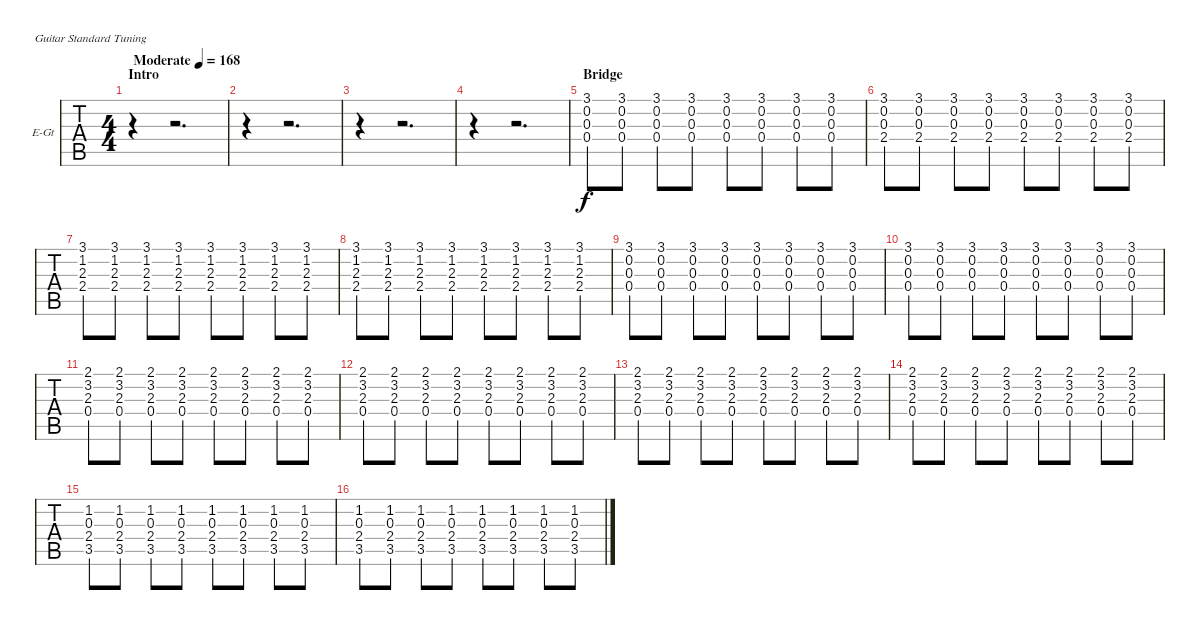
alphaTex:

\bracketExtendMode groupsimilarinstruments
\firstSystemTrackNameOrientation horizontal
\otherSystemsTrackNameOrientation horizontal
\track ("Nick" "E-Gt") {instrument overdrivenguitar}
\staff {tabs}
\tuning (E4 B3 G3 D3 A2 E2)
\ts (4 4)
\beaming (8 2 2 2 2)
\section ("" "Intro")
\tempo (168 "Moderate")
\clef g2
\ks c
r.4{dy f instrument overdrivenguitar} r.2{d} |
r.4 r.2{d} |
r.4 r.2{d} |
r.4 r.2{d} |
\section ("" "Bridge")
(3.1 0.2 0.3 0.4).8 (3.1 0.2 0.3 0.4).8 (3.1 0.2 0.3 0.4).8 (3.1 0.2 0.3 0.4).8 (3.1 0.2 0.3 0.4).8 (3.1 0.2 0.3 0.4).8 (3.1 0.2 0.3 0.4).8 (3.1 0.2 0.3 0.4).8 |
(3.1 0.2 0.3 2.4).8 (3.1 0.2 0.3 2.4).8 (3.1 0.2 0.3 2.4).8 (3.1 0.2 0.3 2.4).8 (3.1 0.2 0.3 2.4).8 (3.1 0.2 0.3 2.4).8 (3.1 0.2 0.3 2.4).8 (3.1 0.2 0.3 2.4).8 |
(3.1 1.2 2.3 2.4).8 (3.1 1.2 2.3 2.4).8 (3.1 1.2 2.3 2.4).8 (3.1 1.2 2.3 2.4).8 (3.1 1.2 2.3 2.4).8 (3.1 1.2 2.3 2.4).8 (3.1 1.2 2.3 2.4).8 (3.1 1.2 2.3 2.4).8 |
(3.1 1.2 2.3 2.4).8 (3.1 1.2 2.3 2.4).8 (3.1 1.2 2.3 2.4).8 (3.1 1.2 2.3 2.4).8 (3.1 1.2 2.3 2.4).8 (3.1 1.2 2.3 2.4).8 (3.1 1.2 2.3 2.4).8 (3.1 1.2 2.3 2.4).8 |
(3.1 0.2 0.3 0.4).8 (3.1 0.2 0.3 0.4).8 (3.1 0.2 0.3 0.4).8 (3.1 0.2 0.3 0.4).8 (3.1 0.2 0.3 0.4).8 (3.1 0.2 0.3 0.4).8 (3.1 0.2 0.3 0.4).8 (3.1 0.2 0.3 0.4).8 |
(3.1 0.2 0.3 0.4).8 (3.1 0.2 0.3 0.4).8 (3.1 0.2 0.3 0.4).8 (3.1 0.2 0.3 0.4).8 (3.1 0.2 0.3 0.4).8 (3.1 0.2 0.3 0.4).8 (3.1 0.2 0.3 0.4).8 (3.1 0.2 0.3 0.4).8 |
(2.1 3.2 2.3 0.4).8 (2.1 3.2 2.3 0.4).8 (2.1 3.2 2.3 0.4).8 (2.1 3.2 2.3 0.4).8 (2.1 3.2 2.3 0.4).8 (2.1 3.2 2.3 0.4).8 (2.1 3.2 2.3 0.4).8 (2.1 3.2 2.3 0.4).8 |
(2.1 3.2 2.3 0.4).8 (2.1 3.2 2.3 0.4).8 (2.1 3.2 2.3 0.4).8 (2.1 3.2 2.3 0.4).8 (2.1 3.2 2.3 0.4).8 (2.1 3.2 2.3 0.4).8 (2.1 3.2 2.3 0.4).8 (2.1 3.2 2.3 0.4).8 |
(2.1 3.2 2.3 0.4).8 (2.1 3.2 2.3 0.4).8 (2.1 3.2 2.3 0.4).8 (2.1 3.2 2.3 0.4).8 (2.1 3.2 2.3 0.4).8 (2.1 3.2 2.3 0.4).8 (2.1 3.2 2.3 0.4).8 (2.1 3.2 2.3 0.4).8 |
(2.1 3.2 2.3 0.4).8 (2.1 3.2 2.3 0.4).8 (2.1 3.2 2.3 0.4).8 (2.1 3.2 2.3 0.4).8 (2.1 3.2 2.3 0.4).8 (2.1 3.2 2.3 0.4).8 (2.1 3.2 2.3 0.4).8 (2.1 3.2 2.3 0.4).8 |
(1.2 0.3 2.4 3.5).8 (1.2 0.3 2.4 3.5).8 (1.2 0.3 2.4 3.5).8 (1.2 0.3 2.4 3.5).8 (1.2 0.3 2.4 3.5).8 (1.2 0.3 2.4 3.5).8 (1.2 0.3 2.4 3.5).8 (1.2 0.3 2.4 3.5).8 |
(1.2 0.3 2.4 3.5).8 (1.2 0.3 2.4 3.5).8 (1.2 0.3 2.4 3.5).8 (1.2 0.3 2.4 3.5).8 (1.2 0.3 2.4 3.5).8 (1.2 0.3 2.4 3.5).8 (1.2 0.3 2.4 3.5).8 (1.2 0.3 2.4 3.5).8
